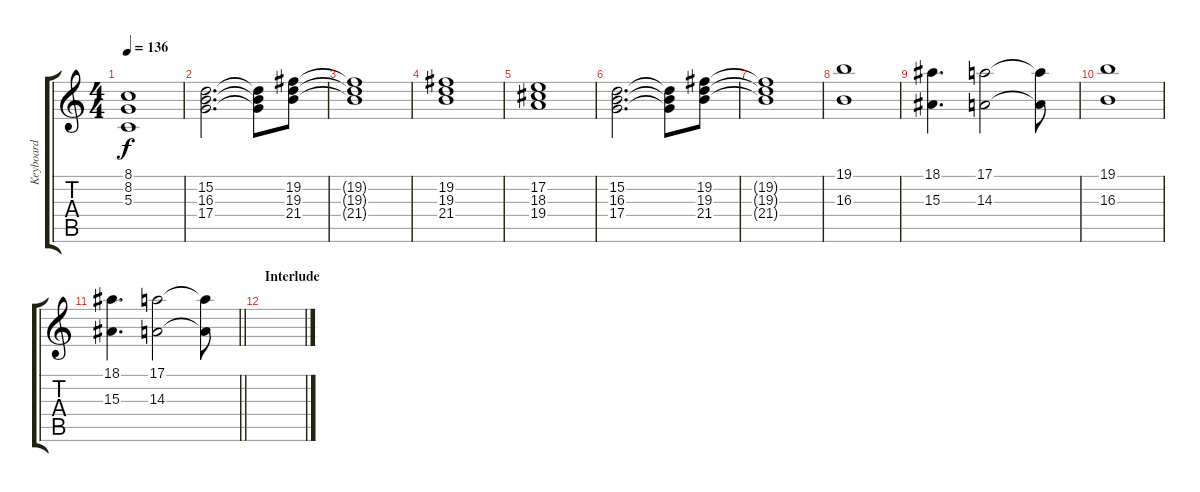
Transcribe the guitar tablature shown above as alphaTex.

\track ("Keyboard" "Keyboard") {instrument stringensemble1}
\staff {score tabs}
\tuning (E4 B3 G3 D3 A2 E2) {hide}
\ts (4 4)
\tempo 136
\clef g2
\ks c
(8.1 8.2 5.3).1{dy f} |
(15.2 16.3 17.4).2{d} (15.2{t} 16.3{t} 17.4{t}).8 (19.2 19.3 21.4).8 |
(19.2{t} 19.3{t} 21.4{t}).1 |
(19.2 19.3 21.4).1 |
(17.2 18.3 19.4).1 |
(15.2 16.3 17.4).2{d} (15.2{t} 16.3{t} 17.4{t}).8 (19.2 19.3 21.4).8 |
(19.2{t} 19.3{t} 21.4{t}).1 |
(19.1 16.3).1 |
(18.1 15.3).4{d} (17.1 14.3).2 (17.1{t} 14.3{t}).8 |
(19.1 16.3).1 |
\barLineRight lightlight
(18.1 15.3).4{d} (17.1 14.3).2 (17.1{t} 14.3{t}).8 |
\section ("" "Interlude")
